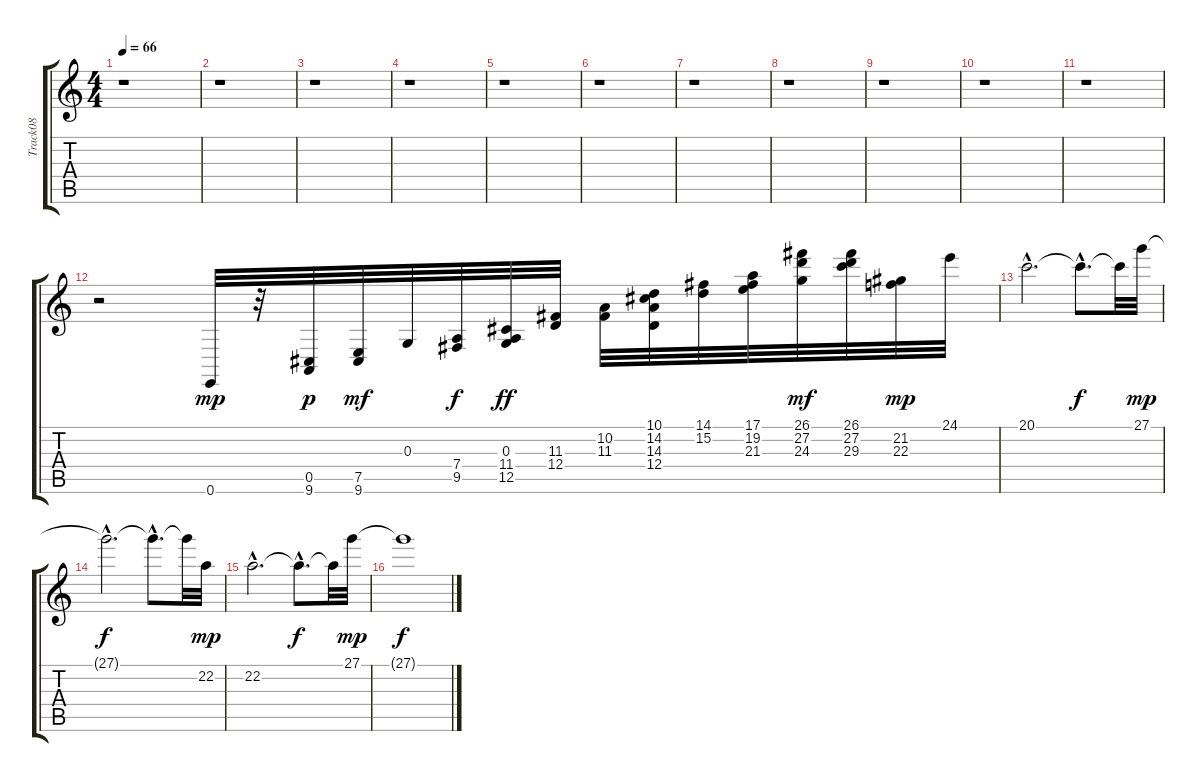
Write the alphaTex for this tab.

\track ("Track08" "Track08") {instrument acousticgrandpiano}
\staff {score tabs}
\tuning (E4 B3 G3 D3 A2 E2) {hide}
\ts (4 4)
\tempo 66
\clef g2
\ks c
r.1{dy mp} |
r.1 |
r.1 |
r.1 |
r.1 |
r.1 |
r.1 |
r.1 |
r.1 |
r.1 |
r.1 |
r.2 0.6.32{volume 11 balance 4 instrument fx4atmosphere} r.32 (0.5 9.6).32{dy p} (7.5 9.6).32{dy mf} 0.3.32 (7.4 9.5).32{dy f} (0.3 11.4 12.5).32{dy ff} (11.3 12.4).32 (10.2 11.3).32 (10.1 14.2 14.3 12.4).32 (14.1 15.2).32 (17.1 19.2 21.3).32 (26.1 27.2 24.3).32{dy mf} (26.1 27.2 29.3).32 (21.2 22.3).32{dy mp} 24.1.32 |
20.1{hac}.2{d balance 10 instrument synthstrings1} 20.1{hac t}.8{d dy f} 20.1{t}.32 27.1.32{dy mp} |
27.1{hac t}.2{d dy f} 27.1{hac t}.8{d} 27.1{t}.32 22.2.32{dy mp} |
22.2{hac}.2{d} 22.2{hac t}.8{d dy f} 22.2{t}.32 27.1.32{dy mp} |
27.1{t}.1{dy f}
